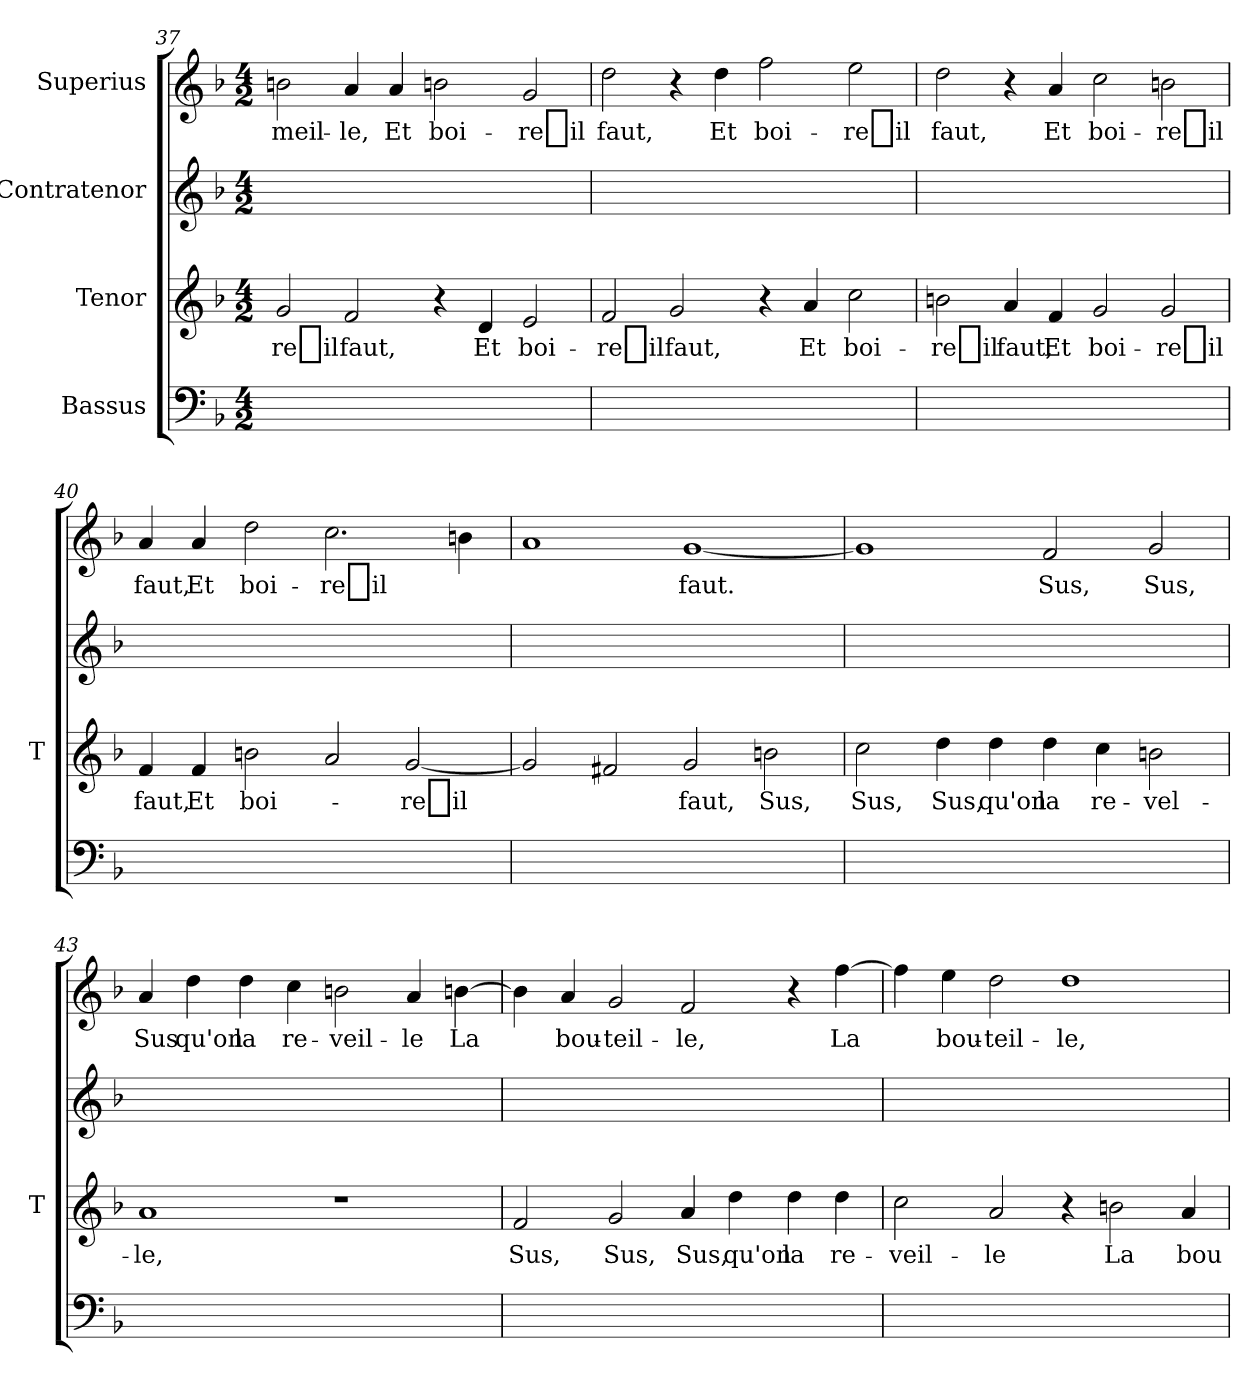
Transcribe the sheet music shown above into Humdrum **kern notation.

**kern	**kern	**text	**kern	**kern	**text
*part4	*part3	*part3	*part2	*part1	*part1
*staff4	*staff3	*staff3	*staff2	*staff1	*staff1
*I"Bassus	*I"Tenor	*	*I"Contratenor	*I"Superius	*
*	*I'T	*	*	*	*
*clefF4	*clefG2	*	*clefG2	*clefG2	*
*k[b-]	*k[b-]	*	*k[b-]	*k[b-]	*
*M4/2	*M4/2	*	*M4/2	*M4/2	*
=37	=37	=37	=37	=37	=37
0ryy	2g	-re_il	0ryy	2bn	meil-
.	2f	-faut,	.	4a	-le,
.	.	.	.	4a	-Et
.	4r	.	.	2bn	boi-
.	4d	-Et	.	.	.
.	2e	boi-	.	2g	-re_il
=38	=38	=38	=38	=38	=38
0ryy	2f	-re_il	0ryy	2dd	-faut,
.	2g	-faut,	.	4r	.
.	.	.	.	4dd	-Et
.	4r	.	.	2ff	boi-
.	4a	-Et	.	.	.
.	2cc	boi-	.	2ee	-re_il
=39	=39	=39	=39	=39	=39
0ryy	2b	-re_il	0ryy	2dd	-faut,
.	4a	-faut,	.	4r	.
.	4f	-Et	.	4a	-Et
.	2g	boi-	.	2cc	boi-
.	2g	-re_il	.	2bn	-re_il
=40	=40	=40	=40	=40	=40
0ryy	4f	-faut,	0ryy	4a	-faut,
.	4f	-Et	.	4a	-Et
.	2b	boi-	.	2dd	boi-
.	2a	.	.	2.cc	-re_il
.	[2g	-re_il	.	.	.
.	.	.	.	4bn	.
=41	=41	=41	=41	=41	=41
0ryy	2g]	.	0ryy	1a	.
.	2f#X	.	.	.	.
.	2g	-faut,	.	[1g	-faut.
.	2b	-Sus,	.	.	.
=42	=42	=42	=42	=42	=42
0ryy	2cc	-Sus,	0ryy	1g]	.
.	4dd	-Sus,	.	.	.
.	4dd	-qu'on	.	.	.
.	4dd	-la	.	2f	-Sus,
.	4cc	re-	.	.	.
.	2b	vel-	.	2g	-Sus,
=43	=43	=43	=43	=43	=43
0ryy	1a	-le,	0ryy	4a	-Sus
.	.	.	.	4dd	-qu'on
.	.	.	.	4dd	-la
.	.	.	.	4cc	re-
.	1r	.	.	2bn	veil-
.	.	.	.	4a	-le
.	.	.	.	[4bn	-La
=44	=44	=44	=44	=44	=44
0ryy	2f	-Sus,	0ryy	4b]	.
.	.	.	.	4a	bou-
.	2g	-Sus,	.	2g	teil-
.	4a	-Sus,	.	2f	-le,
.	4dd	-qu'on	.	.	.
.	4dd	-la	.	4r	.
.	4dd	re-	.	[4ff	-La
=45	=45	=45	=45	=45	=45
0ryy	2cc	veil-	0ryy	4ff]	.
.	.	.	.	4ee	bou-
.	2a	-le	.	2dd	teil-
.	4r	.	.	1dd	-le,
.	2b	-La	.	.	.
.	4a	bou-	.	.	.
=	=	=	=	=	=
*-	*-	*-	*-	*-	*-
